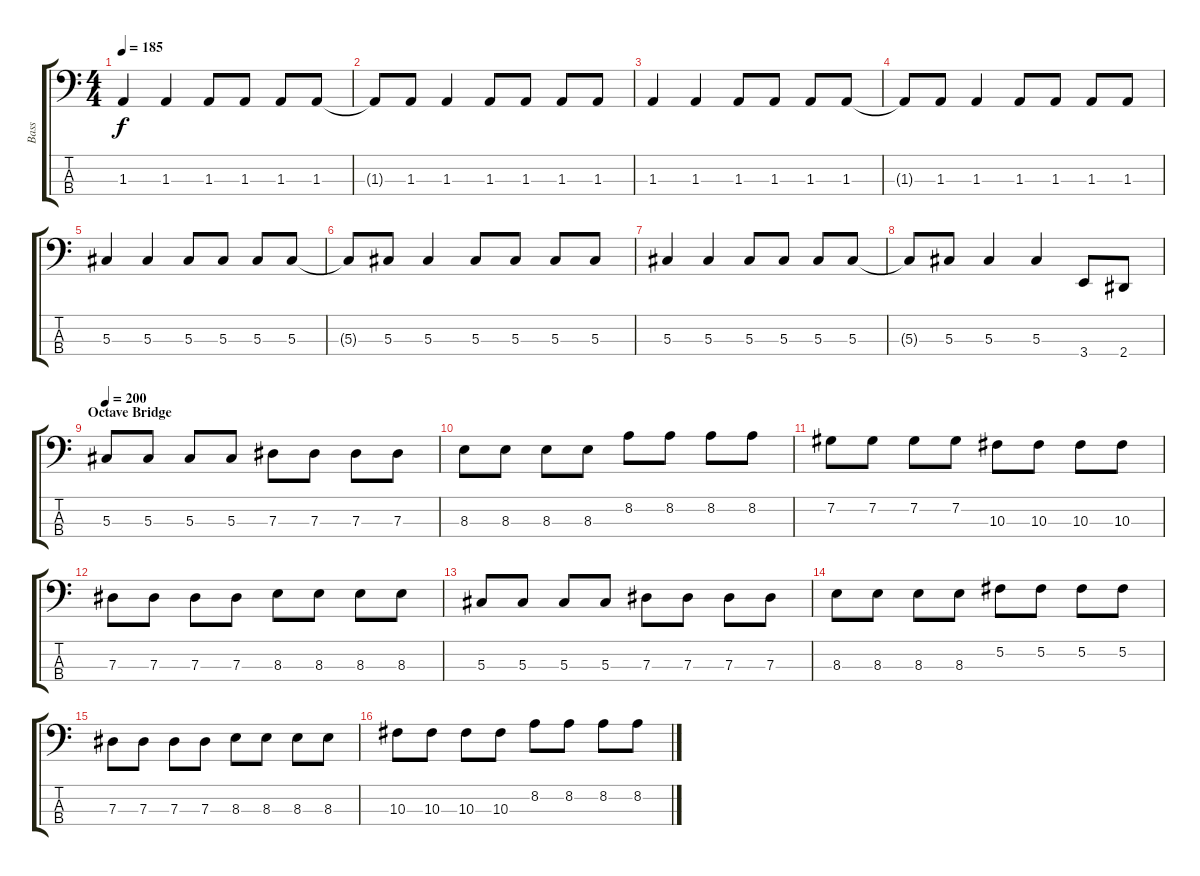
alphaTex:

\track ("Bass" "Bass") {instrument electricbasspick}
\staff {score tabs}
\tuning (Gb2 Db2 Ab1 Db1) {hide}
\ts (4 4)
\tempo 185
\clef f4
\ks c
1.3.4{dy f} 1.3.4 1.3.8 1.3.8 1.3.8 1.3.8 |
1.3{t}.8 1.3.8 1.3.4 1.3.8 1.3.8 1.3.8 1.3.8 |
1.3.4 1.3.4 1.3.8 1.3.8 1.3.8 1.3.8 |
1.3{t}.8 1.3.8 1.3.4 1.3.8 1.3.8 1.3.8 1.3.8 |
5.3.4 5.3.4 5.3.8 5.3.8 5.3.8 5.3.8 |
5.3{t}.8 5.3.8 5.3.4 5.3.8 5.3.8 5.3.8 5.3.8 |
5.3.4 5.3.4 5.3.8 5.3.8 5.3.8 5.3.8 |
5.3{t}.8 5.3.8 5.3.4 5.3.4 3.4.8 2.4.8 |
\section ("" "Octave Bridge")
\tempo 200
5.3.8 5.3.8 5.3.8 5.3.8 7.3.8 7.3.8 7.3.8 7.3.8 |
8.3.8 8.3.8 8.3.8 8.3.8 8.2.8 8.2.8 8.2.8 8.2.8 |
7.2.8 7.2.8 7.2.8 7.2.8 10.3.8 10.3.8 10.3.8 10.3.8 |
7.3.8 7.3.8 7.3.8 7.3.8 8.3.8 8.3.8 8.3.8 8.3.8 |
5.3.8 5.3.8 5.3.8 5.3.8 7.3.8 7.3.8 7.3.8 7.3.8 |
8.3.8 8.3.8 8.3.8 8.3.8 5.2.8 5.2.8 5.2.8 5.2.8 |
7.3.8 7.3.8 7.3.8 7.3.8 8.3.8 8.3.8 8.3.8 8.3.8 |
10.3.8 10.3.8 10.3.8 10.3.8 8.2.8 8.2.8 8.2.8 8.2.8
